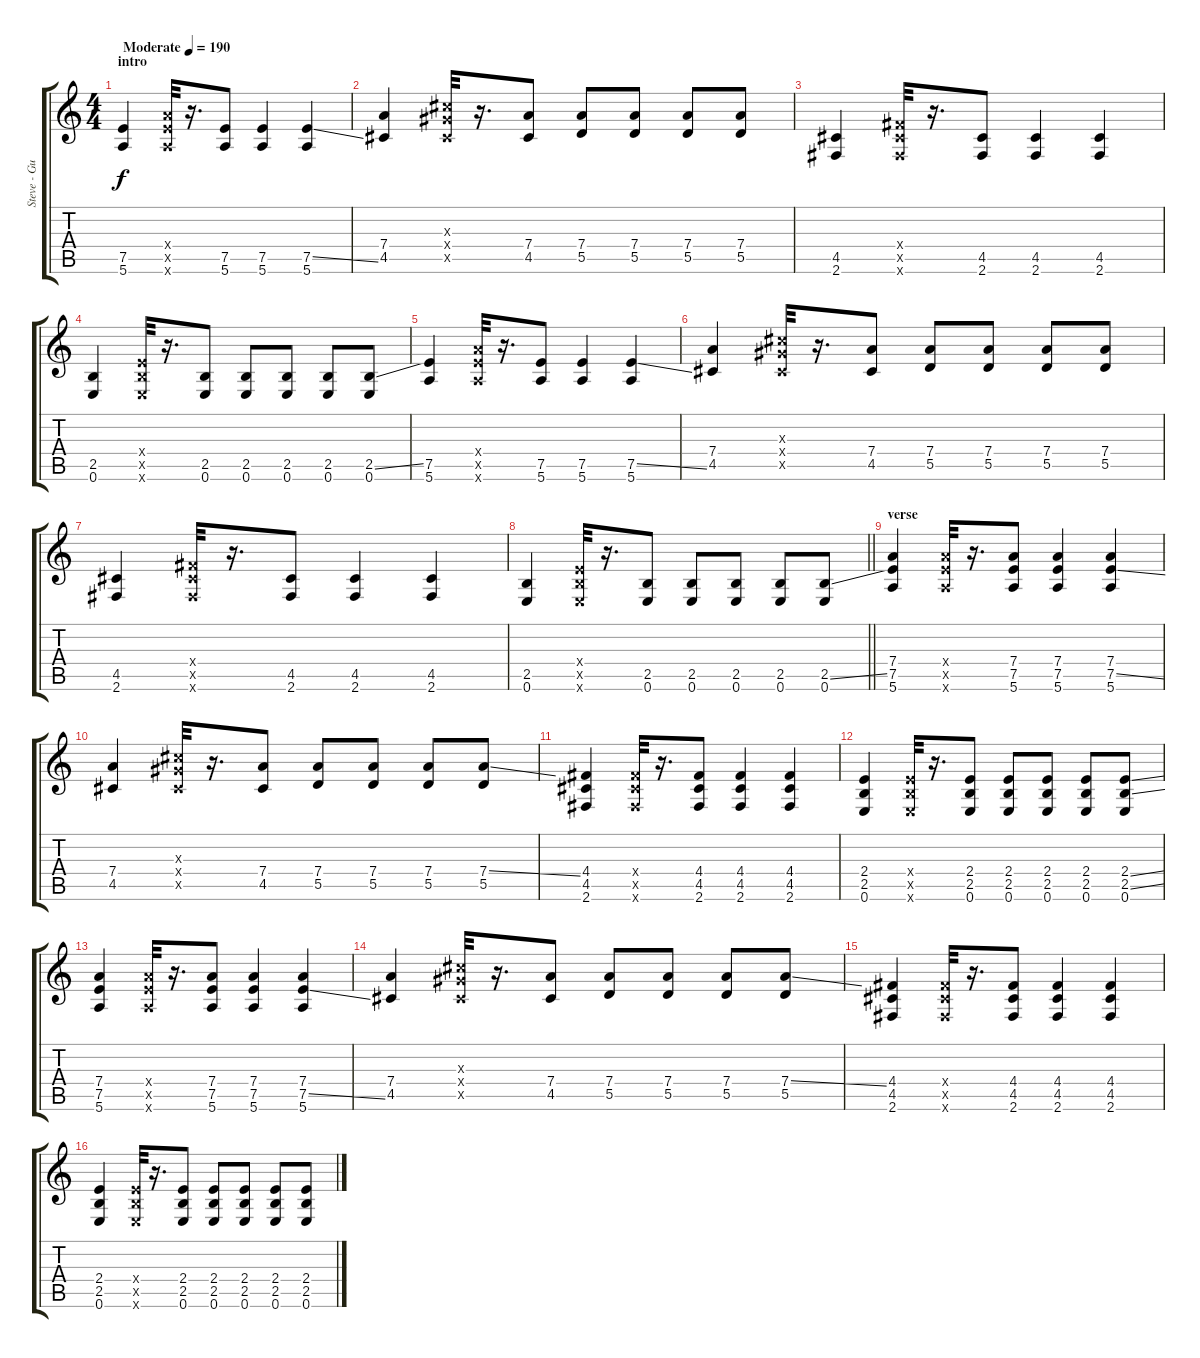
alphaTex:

\track ("Steve - Guitar" "Steve - Gu") {instrument overdrivenguitar}
\staff {score tabs}
\tuning (E4 B3 G3 D3 A2 E2) {hide}
\ts (4 4)
\section ("" "intro")
\tempo (190 "Moderate")
\clef g2
\ks c
(7.5 5.6).4{dy f instrument overdrivenguitar} (7.4{x} 7.5{x} 5.6{x}).32 r.16{d} (7.5 5.6).8 (7.5 5.6).4 (7.5{ss} 5.6).4 |
(7.4 4.5).4 (6.3{x} 6.4{x} 4.5{x}).32 r.16{d} (7.4 4.5).8 (7.4 5.5).8 (7.4 5.5).8 (7.4 5.5).8 (7.4 5.5).8 |
(4.5 2.6).4 (4.4{x} 4.5{x} 2.6{x}).32 r.16{d} (4.5 2.6).8 (4.5 2.6).4 (4.5 2.6).4 |
(2.5 0.6).4 (2.4{x} 2.5{x} 0.6{x}).32 r.16{d} (2.5 0.6).8 (2.5 0.6).8 (2.5 0.6).8 (2.5 0.6).8 (2.5{ss} 0.6).8 |
(7.5 5.6).4 (7.4{x} 7.5{x} 5.6{x}).32 r.16{d} (7.5 5.6).8 (7.5 5.6).4 (7.5{ss} 5.6).4 |
(7.4 4.5).4 (6.3{x} 6.4{x} 4.5{x}).32 r.16{d} (7.4 4.5).8 (7.4 5.5).8 (7.4 5.5).8 (7.4 5.5).8 (7.4 5.5).8 |
(4.5 2.6).4 (4.4{x} 4.5{x} 2.6{x}).32 r.16{d} (4.5 2.6).8 (4.5 2.6).4 (4.5 2.6).4 |
\barLineRight lightlight
(2.5 0.6).4 (2.4{x} 2.5{x} 0.6{x}).32 r.16{d} (2.5 0.6).8 (2.5 0.6).8 (2.5 0.6).8 (2.5 0.6).8 (2.5{ss} 0.6).8 |
\section ("" "verse")
(7.4 7.5 5.6).4 (7.4{x} 7.5{x} 5.6{x}).32 r.16{d} (7.4 7.5 5.6).8 (7.4 7.5 5.6).4 (7.4 7.5{ss} 5.6).4 |
(7.4 4.5).4 (6.3{x} 6.4{x} 4.5{x}).32 r.16{d} (7.4 4.5).8 (7.4 5.5).8 (7.4 5.5).8 (7.4 5.5).8 (7.4{ss} 5.5).8 |
(4.4 4.5 2.6).4 (4.4{x} 4.5{x} 2.6{x}).32 r.16{d} (4.4 4.5 2.6).8 (4.4 4.5 2.6).4 (4.4 4.5 2.6).4 |
(2.4 2.5 0.6).4 (2.4{x} 2.5{x} 0.6{x}).32 r.16{d} (2.4 2.5 0.6).8 (2.4 2.5 0.6).8 (2.4 2.5 0.6).8 (2.4 2.5 0.6).8 (2.4{ss} 2.5{ss} 0.6).8 |
(7.4 7.5 5.6).4 (7.4{x} 7.5{x} 5.6{x}).32 r.16{d} (7.4 7.5 5.6).8 (7.4 7.5 5.6).4 (7.4 7.5{ss} 5.6).4 |
(7.4 4.5).4 (6.3{x} 6.4{x} 4.5{x}).32 r.16{d} (7.4 4.5).8 (7.4 5.5).8 (7.4 5.5).8 (7.4 5.5).8 (7.4{ss} 5.5).8 |
(4.4 4.5 2.6).4 (4.4{x} 4.5{x} 2.6{x}).32 r.16{d} (4.4 4.5 2.6).8 (4.4 4.5 2.6).4 (4.4 4.5 2.6).4 |
(2.4 2.5 0.6).4 (2.4{x} 2.5{x} 0.6{x}).32 r.16{d} (2.4 2.5 0.6).8 (2.4 2.5 0.6).8 (2.4 2.5 0.6).8 (2.4 2.5 0.6).8 (2.4{ss} 2.5{ss} 0.6).8
